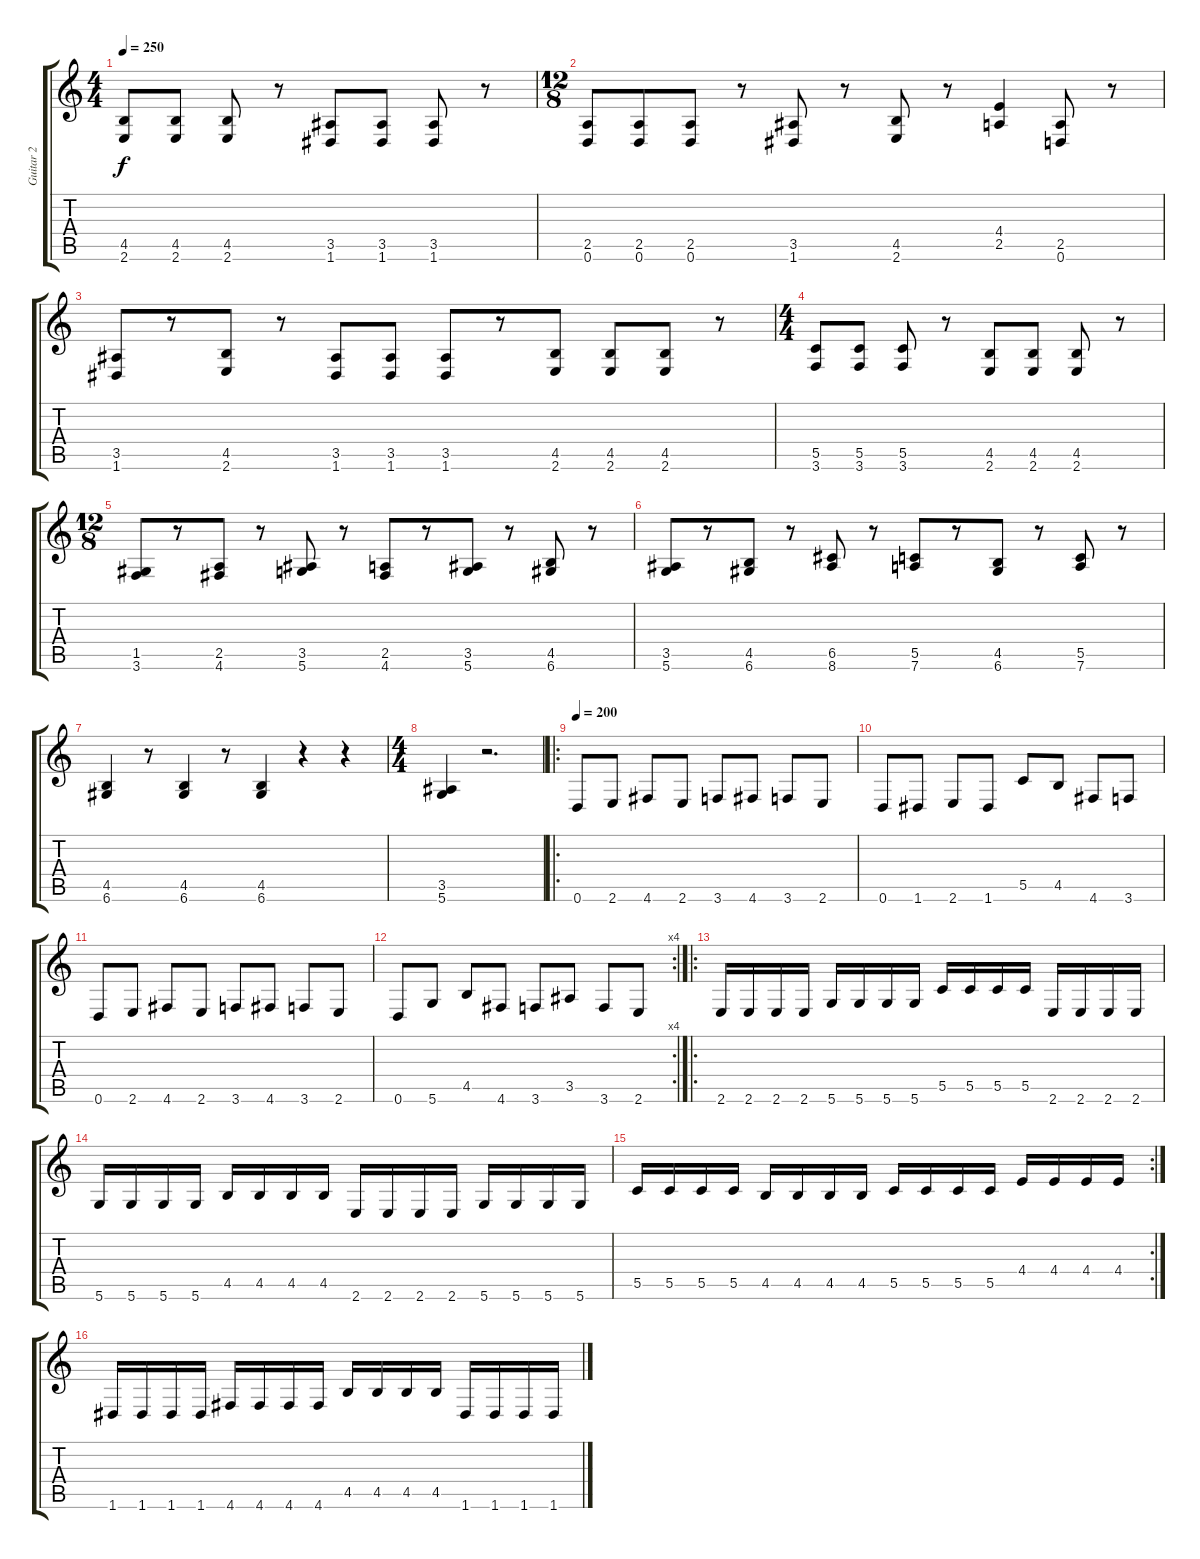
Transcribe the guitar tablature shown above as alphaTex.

\track ("Guitar 2" "Guitar 2") {instrument distortionguitar}
\staff {score tabs}
\tuning (D4 A3 F3 C3 G2 D2) {hide}
\ts (4 4)
\tempo 250
\clef g2
\ks c
(4.5 2.6).8{dy f} (4.5 2.6).8 (4.5 2.6).8 r.8 (3.5 1.6).8 (3.5 1.6).8 (3.5 1.6).8 r.8 |
\ts (12 8)
(2.5 0.6).8 (2.5 0.6).8 (2.5 0.6).8 r.8 (3.5 1.6).8 r.8 (4.5 2.6).8 r.8 (4.4 2.5).4 (2.5 0.6).8 r.8 |
(3.5 1.6).8 r.8 (4.5 2.6).8 r.8 (3.5 1.6).8 (3.5 1.6).8 (3.5 1.6).8 r.8 (4.5 2.6).8 (4.5 2.6).8 (4.5 2.6).8 r.8 |
\ts (4 4)
(5.5 3.6).8 (5.5 3.6).8 (5.5 3.6).8 r.8 (4.5 2.6).8 (4.5 2.6).8 (4.5 2.6).8 r.8 |
\ts (12 8)
(1.5 3.6).8 r.8 (2.5 4.6).8 r.8 (3.5 5.6).8 r.8 (2.5 4.6).8 r.8 (3.5 5.6).8 r.8 (4.5 6.6).8 r.8 |
(3.5 5.6).8 r.8 (4.5 6.6).8 r.8 (6.5 8.6).8 r.8 (5.5 7.6).8 r.8 (4.5 6.6).8 r.8 (5.5 7.6).8 r.8 |
(4.5 6.6).4 r.8 (4.5 6.6).4 r.8 (4.5 6.6).4 r.4 r.4 |
\ts (4 4)
(3.5 5.6).4 r.2{d} |
\ro
\tempo 200
0.6.8 2.6.8 4.6.8 2.6.8 3.6.8 4.6.8 3.6.8 2.6.8 |
0.6.8 1.6.8 2.6.8 1.6.8 5.5.8 4.5.8 4.6.8 3.6.8 |
0.6.8 2.6.8 4.6.8 2.6.8 3.6.8 4.6.8 3.6.8 2.6.8 |
\rc 4
0.6.8 5.6.8 4.5.8 4.6.8 3.6.8 3.5.8 3.6.8 2.6.8 |
\ro
2.6.16 2.6.16 2.6.16 2.6.16 5.6.16 5.6.16 5.6.16 5.6.16 5.5.16 5.5.16 5.5.16 5.5.16 2.6.16 2.6.16 2.6.16 2.6.16 |
5.6.16 5.6.16 5.6.16 5.6.16 4.5.16 4.5.16 4.5.16 4.5.16 2.6.16 2.6.16 2.6.16 2.6.16 5.6.16 5.6.16 5.6.16 5.6.16 |
\rc 2
5.5.16 5.5.16 5.5.16 5.5.16 4.5.16 4.5.16 4.5.16 4.5.16 5.5.16 5.5.16 5.5.16 5.5.16 4.4.16 4.4.16 4.4.16 4.4.16 |
1.6.16 1.6.16 1.6.16 1.6.16 4.6.16 4.6.16 4.6.16 4.6.16 4.5.16 4.5.16 4.5.16 4.5.16 1.6.16 1.6.16 1.6.16 1.6.16
